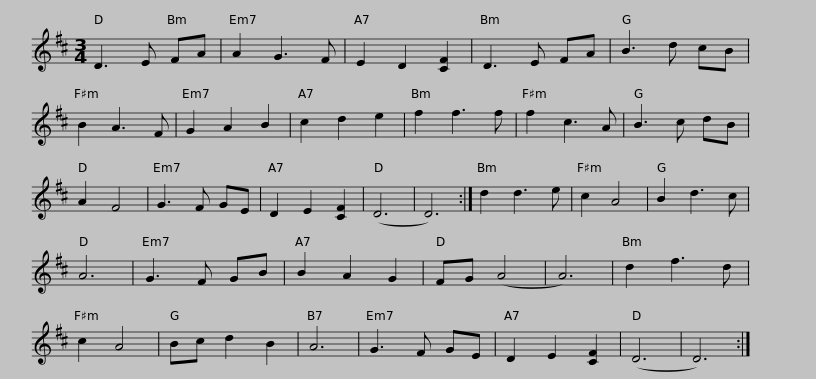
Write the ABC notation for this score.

X:1
L:1/8
M:3/4
I:linebreak $
K:D
V:1 treble
V:1
 D3 E FA | A2 G3 F | E2 D2 [CF]2 | D3 E FA | B3 d cB | %5
 B2 A3 F | G2 A2 B2 | c2 d2 e2 | f2 f3 f | f2 c3 A |$ %10
 B3 c dB | A2 F4 | G3 F GE | D2 E2 [CF]2 | (D6 | %15
 D6) :| d2 d3 e | c2 A4 | B2 d3 c | A6 | %20
 G3 F GB | B2 A2 G2 |$ FG (A4 | A6) | d2 f3 d | %25
 c2 A4 | Bc d2 B2 | A6 | G3 F GE | D2 E2 [CF]2 | %30
 (D6 | D6) :| %32
